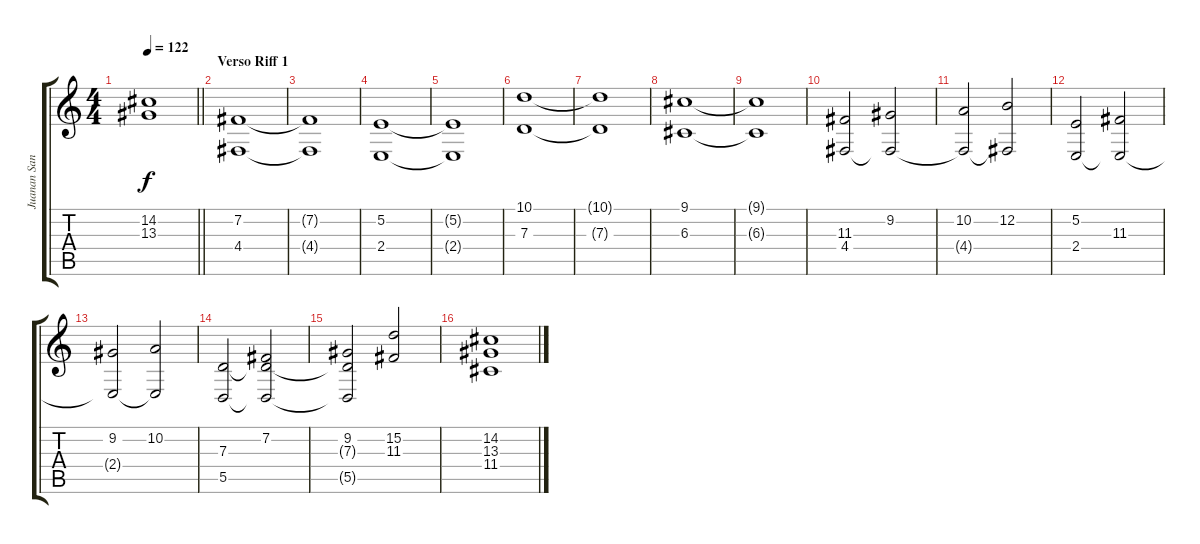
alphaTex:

\track ("Juanan San Martín" "Juanan San") {instrument synthstrings1}
\staff {score tabs}
\tuning (E4 B3 G3 D3 A2 E2) {hide}
\ts (4 4)
\tempo 122
\clef g2
\barLineRight lightlight
\ks c
(14.2{t} 13.3{t}).1{dy f volume 5} |
\section ("" "Verso Riff 1")
(7.2 4.4).1{volume 10} |
(7.2{t} 4.4{t}).1 |
(5.2 2.4).1 |
(5.2{t} 2.4{t}).1 |
(10.1 7.3).1 |
(10.1{t} 7.3{t}).1 |
(9.1 6.3).1 |
(9.1{t} 6.3{t}).1{volume 5} |
(11.3 4.4).2{volume 10} (9.2 4.4{t}).2 |
(10.2 4.4{t}).2 (12.2 4.4{t}).2 |
(5.2 2.4).2 (11.3 2.4{t}).2 |
(9.2 2.4{t}).2 (10.2 2.4{t}).2 |
(7.3 5.5).2 (7.2 7.3{t} 5.5{t}).2 |
(9.2 7.3{t} 5.5{t}).2 (15.2 11.3).2 |
(14.2 13.3 11.4).1
